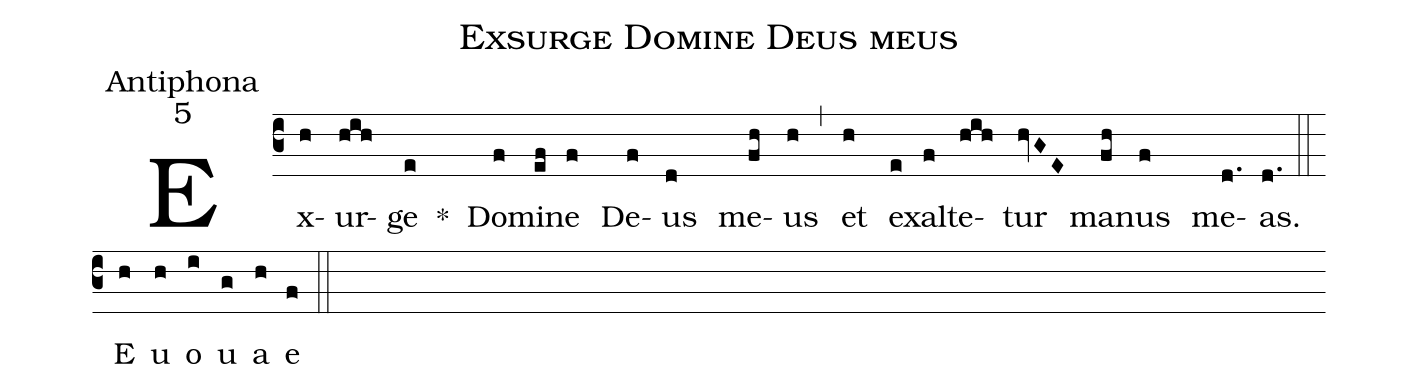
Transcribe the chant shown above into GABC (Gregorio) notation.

name:Exsurge Domine Deus meus;
office-part:Antiphona;
mode:5;
%%
(c3) Ex(h)ur(hih)ge(e) *() Do(f)mi(ef)ne(f) De(f)us(d) me(fh)us(h) (,) et(h) ex(e)al(f)te(hih)tur(hvGE) ma(fh)nus(f) me(d.)as.(d.) (::) <eu>E(h) u(h) o(i) u(g) a(h) e(f) </eu> (::)
